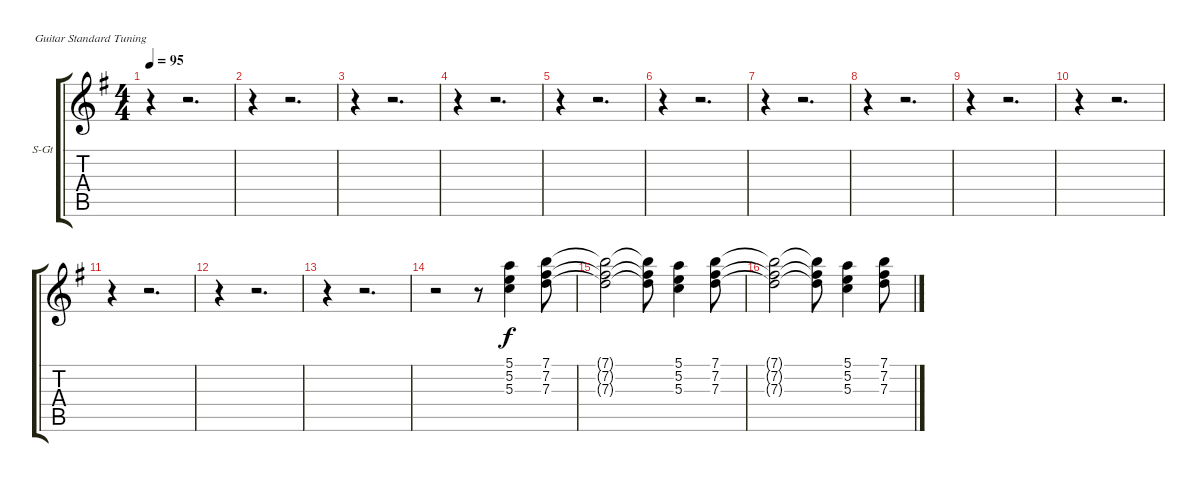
\bracketExtendMode groupsimilarinstruments
\firstSystemTrackNameOrientation horizontal
\otherSystemsTrackNameOrientation horizontal
\track ("Tiple 3" "S-Gt") {instrument acousticguitarsteel}
\staff {score tabs}
\tuning (E4 B3 G3 D3 A2 E2)
\ts (4 4)
\tempo 95
\clef g2
\ks g
r.4{dy f} r.2{d} |
r.4 r.2{d} |
r.4 r.2{d} |
r.4 r.2{d} |
r.4 r.2{d} |
r.4 r.2{d} |
r.4 r.2{d} |
r.4 r.2{d} |
r.4 r.2{d} |
r.4 r.2{d} |
r.4 r.2{d} |
r.4 r.2{d} |
r.4 r.2{d} |
r.2 r.8 (5.1 5.2 5.3).4 (7.1 7.2 7.3).8 |
(7.1{t} 7.2{t} 7.3{t}).2 (7.1{t} 7.2{t} 7.3{t}).8 (5.1 5.2 5.3).4 (7.1 7.2 7.3).8 |
(7.1{t} 7.2{t} 7.3{t}).2 (7.1{t} 7.2{t} 7.3{t}).8 (5.1 5.2 5.3).4 (7.1 7.2 7.3).8
